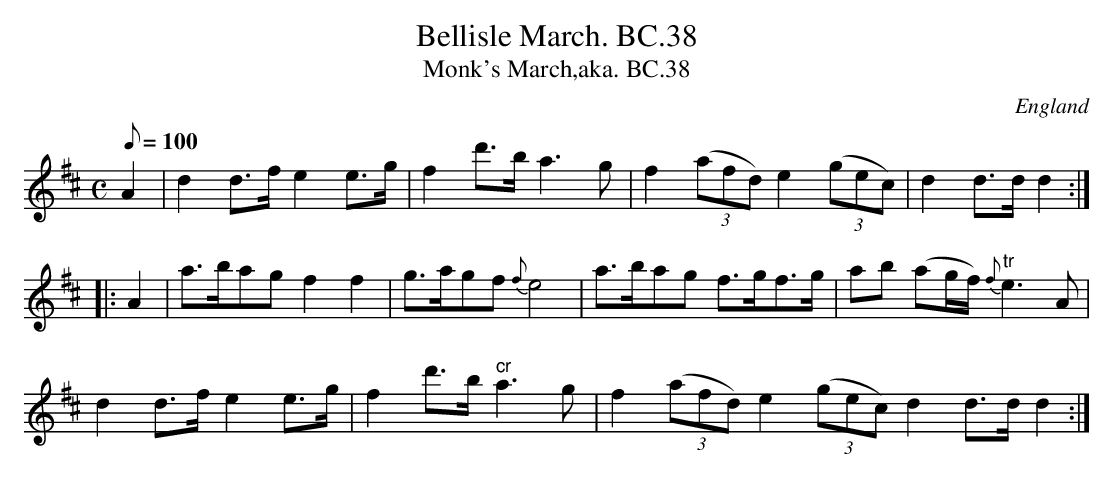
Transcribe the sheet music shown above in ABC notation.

X:1
T:Bellisle March. BC.38
T:Monk's March,aka. BC.38
M:C
L:1/8
Q:100
O:England
K:D
A2 | d2 d>f e2 e>g | f2 d'>b a3 g | f2 ((3afd) e2 ((3gec) | d2 d>d d2 :|
!
|: A2 | a>bag f2 f2 | g>agf {f}e4 | a>bag f>gf>g | ab (ag/f/) {f}"tr"e3
A |!
 d2 d>f e2 e>g | f2 d'>b "cr"a3 g |f2 ((3afd) e2 ((3gec) d2 d>d d2:|]
